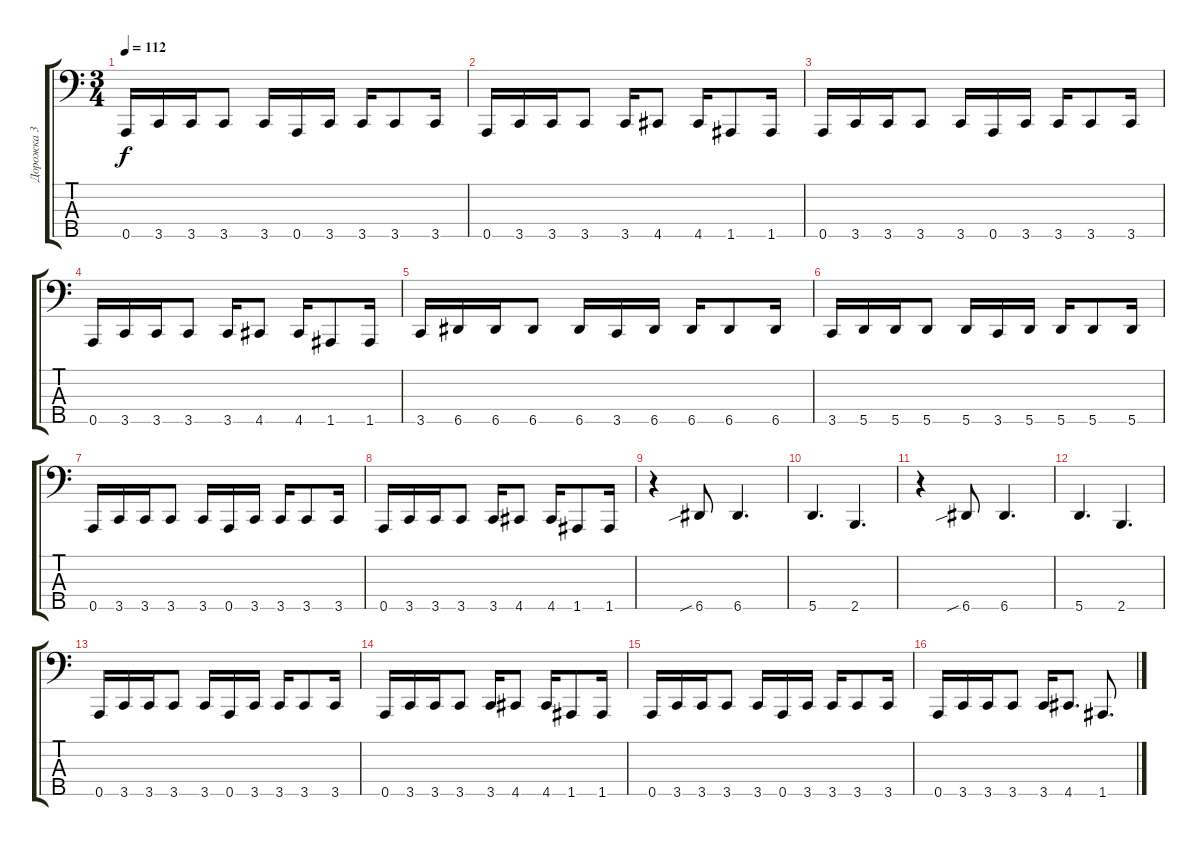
\track ("Дорожка 3" "Дорожка 3") {instrument electricbassfinger}
\staff {score tabs}
\tuning (F2 C2 G1 D1 A0) {hide}
\ts (3 4)
\tempo 112
\clef f4
\ks c
0.5.16{dy f} 3.5.16 3.5.16 3.5.8 3.5.16 0.5.16 3.5.16 3.5.16 3.5.8 3.5.16 |
0.5.16 3.5.16 3.5.16 3.5.8 3.5.16 4.5.8 4.5.16 1.5.8 1.5.16 |
0.5.16 3.5.16 3.5.16 3.5.8 3.5.16 0.5.16 3.5.16 3.5.16 3.5.8 3.5.16 |
0.5.16 3.5.16 3.5.16 3.5.8 3.5.16 4.5.8 4.5.16 1.5.8 1.5.16 |
3.5.16 6.5.16 6.5.16 6.5.8 6.5.16 3.5.16 6.5.16 6.5.16 6.5.8 6.5.16 |
3.5.16 5.5.16 5.5.16 5.5.8 5.5.16 3.5.16 5.5.16 5.5.16 5.5.8 5.5.16 |
0.5.16 3.5.16 3.5.16 3.5.8 3.5.16 0.5.16 3.5.16 3.5.16 3.5.8 3.5.16 |
0.5.16 3.5.16 3.5.16 3.5.8 3.5.16 4.5.8 4.5.16 1.5.8 1.5.16 |
r.4 6.5{sib}.8 6.5.4{d} |
5.5.4{d} 2.5.4{d} |
r.4 6.5{sib}.8 6.5.4{d} |
5.5.4{d} 2.5.4{d} |
0.5.16 3.5.16 3.5.16 3.5.8 3.5.16 0.5.16 3.5.16 3.5.16 3.5.8 3.5.16 |
0.5.16 3.5.16 3.5.16 3.5.8 3.5.16 4.5.8 4.5.16 1.5.8 1.5.16 |
0.5.16 3.5.16 3.5.16 3.5.8 3.5.16 0.5.16 3.5.16 3.5.16 3.5.8 3.5.16 |
0.5.16 3.5.16 3.5.16 3.5.8 3.5.16 4.5.8{d} 1.5.8{d}
